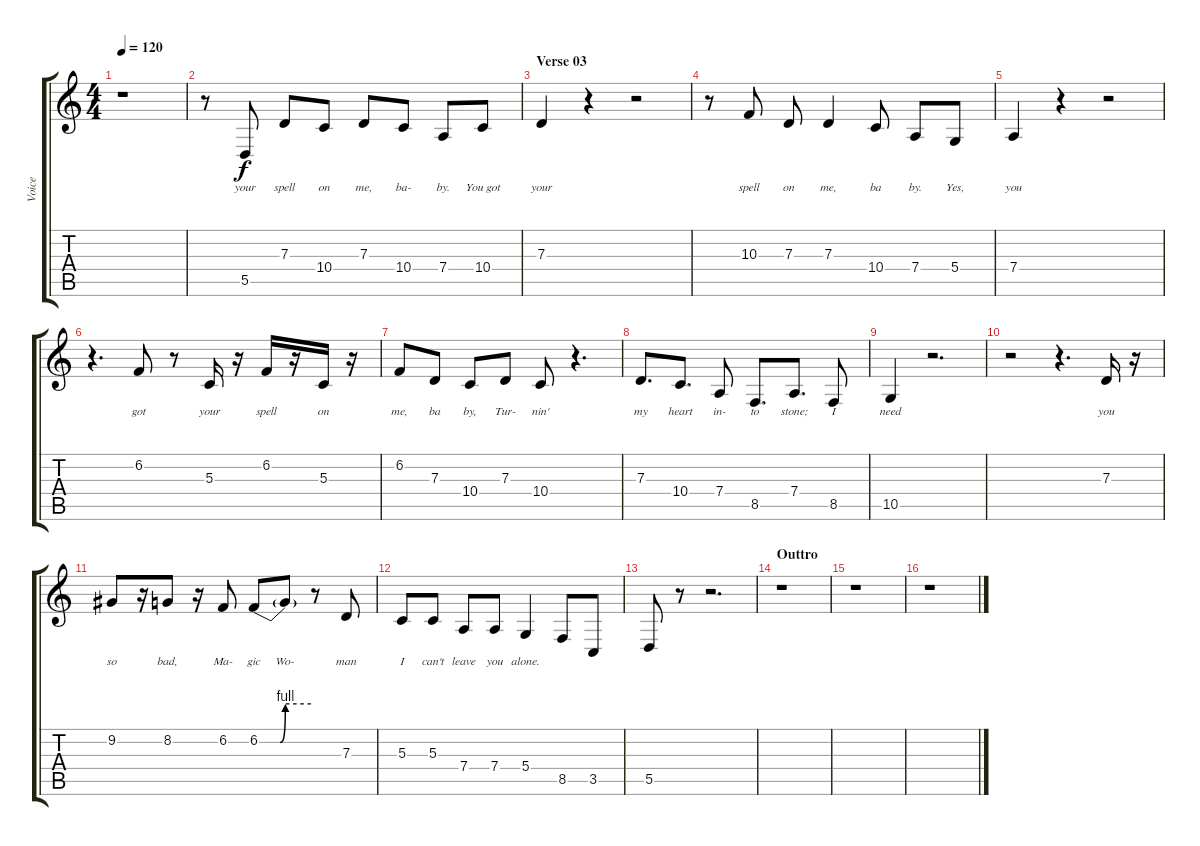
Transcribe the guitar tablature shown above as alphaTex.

\track ("Voice" "Voice") {instrument clarinet}
\staff {score tabs}
\tuning (E4 B3 G3 D3 A2 E2) {hide}
\ts (4 4)
\tempo 120
\clef g2
\ks c
r.1{dy f} |
r.8 5.5.8{lyrics (0 "your") lyrics (1 "") lyrics (2 "") lyrics (3 "") lyrics (4 "")} 7.3.8{lyrics (0 "spell") lyrics (1 "") lyrics (2 "") lyrics (3 "") lyrics (4 "")} 10.4.8{lyrics (0 "on") lyrics (1 "") lyrics (2 "") lyrics (3 "") lyrics (4 "")} 7.3.8{lyrics (0 "me,") lyrics (1 "") lyrics (2 "") lyrics (3 "") lyrics (4 "")} 10.4.8{lyrics (0 "ba-") lyrics (1 "") lyrics (2 "") lyrics (3 "") lyrics (4 "")} 7.4.8{lyrics (0 "by.") lyrics (1 "") lyrics (2 "") lyrics (3 "") lyrics (4 "")} 10.4.8{lyrics (0 "You got") lyrics (1 "") lyrics (2 "") lyrics (3 "") lyrics (4 "")} |
\section ("" "Verse 03")
7.3.4{lyrics (0 "your") lyrics (1 "") lyrics (2 "") lyrics (3 "") lyrics (4 "")} r.4 r.2 |
r.8 10.3.8{lyrics (0 "spell") lyrics (1 "") lyrics (2 "") lyrics (3 "") lyrics (4 "")} 7.3.8{lyrics (0 "on") lyrics (1 "") lyrics (2 "") lyrics (3 "") lyrics (4 "")} 7.3.4{lyrics (0 "me,") lyrics (1 "") lyrics (2 "") lyrics (3 "") lyrics (4 "")} 10.4.8{lyrics (0 "ba") lyrics (1 "") lyrics (2 "") lyrics (3 "") lyrics (4 "")} 7.4.8{lyrics (0 "by.") lyrics (1 "") lyrics (2 "") lyrics (3 "") lyrics (4 "")} 5.4.8{lyrics (0 "Yes,") lyrics (1 "") lyrics (2 "") lyrics (3 "") lyrics (4 "")} |
7.4.4{lyrics (0 "you") lyrics (1 "") lyrics (2 "") lyrics (3 "") lyrics (4 "")} r.4 r.2 |
r.4{d} 6.2.8{lyrics (0 "got") lyrics (1 "") lyrics (2 "") lyrics (3 "") lyrics (4 "")} r.8 5.3.16{lyrics (0 "your") lyrics (1 "") lyrics (2 "") lyrics (3 "") lyrics (4 "")} r.16 6.2.16{lyrics (0 "spell") lyrics (1 "") lyrics (2 "") lyrics (3 "") lyrics (4 "")} r.16 5.3.16{lyrics (0 "on") lyrics (1 "") lyrics (2 "") lyrics (3 "") lyrics (4 "")} r.16 |
6.2.8{lyrics (0 "me,") lyrics (1 "") lyrics (2 "") lyrics (3 "") lyrics (4 "")} 7.3.8{lyrics (0 "ba") lyrics (1 "") lyrics (2 "") lyrics (3 "") lyrics (4 "")} 10.4.8{lyrics (0 "by,") lyrics (1 "") lyrics (2 "") lyrics (3 "") lyrics (4 "")} 7.3.8{lyrics (0 "Tur-") lyrics (1 "") lyrics (2 "") lyrics (3 "") lyrics (4 "")} 10.4.8{lyrics (0 "nin'") lyrics (1 "") lyrics (2 "") lyrics (3 "") lyrics (4 "")} r.4{d} |
7.3.8{d lyrics (0 "my") lyrics (1 "") lyrics (2 "") lyrics (3 "") lyrics (4 "")} 10.4.8{d lyrics (0 "heart") lyrics (1 "") lyrics (2 "") lyrics (3 "") lyrics (4 "")} 7.4.8{lyrics (0 "in-") lyrics (1 "") lyrics (2 "") lyrics (3 "") lyrics (4 "")} 8.5.8{d lyrics (0 "to") lyrics (1 "") lyrics (2 "") lyrics (3 "") lyrics (4 "")} 7.4.8{d lyrics (0 "stone;") lyrics (1 "") lyrics (2 "") lyrics (3 "") lyrics (4 "")} 8.5.8{lyrics (0 "I") lyrics (1 "") lyrics (2 "") lyrics (3 "") lyrics (4 "")} |
10.5.4{lyrics (0 "need") lyrics (1 "") lyrics (2 "") lyrics (3 "") lyrics (4 "")} r.2{d} |
r.2 r.4{d} 7.3.16{lyrics (0 "you") lyrics (1 "") lyrics (2 "") lyrics (3 "") lyrics (4 "")} r.16 |
9.2.8{lyrics (0 "so") lyrics (1 "") lyrics (2 "") lyrics (3 "") lyrics (4 "")} r.16 8.2.8{lyrics (0 "bad,") lyrics (1 "") lyrics (2 "") lyrics (3 "") lyrics (4 "")} r.16 6.2.8{lyrics (0 "Ma-") lyrics (1 "") lyrics (2 "") lyrics (3 "") lyrics (4 "")} 6.2{be (custom 0 0 24 0 30 4 60 4)}.8{lyrics (0 "gic") lyrics (1 "") lyrics (2 "") lyrics (3 "") lyrics (4 "")} 6.2{t}.8{lyrics (0 "Wo-") lyrics (1 "") lyrics (2 "") lyrics (3 "") lyrics (4 "")} r.8 7.3.8{lyrics (0 "man") lyrics (1 "") lyrics (2 "") lyrics (3 "") lyrics (4 "")} |
5.3.8{lyrics (0 "I") lyrics (1 "") lyrics (2 "") lyrics (3 "") lyrics (4 "")} 5.3.8{lyrics (0 "can't") lyrics (1 "") lyrics (2 "") lyrics (3 "") lyrics (4 "")} 7.4.8{lyrics (0 "leave") lyrics (1 "") lyrics (2 "") lyrics (3 "") lyrics (4 "")} 7.4.8{lyrics (0 "you") lyrics (1 "") lyrics (2 "") lyrics (3 "") lyrics (4 "")} 5.4.4{lyrics (0 "alone.") lyrics (1 "") lyrics (2 "") lyrics (3 "") lyrics (4 "")} 8.5.8 3.5.8 |
5.5.8 r.8 r.2{d} |
\section ("" "Outtro")
r.1 |
r.1 |
r.1
